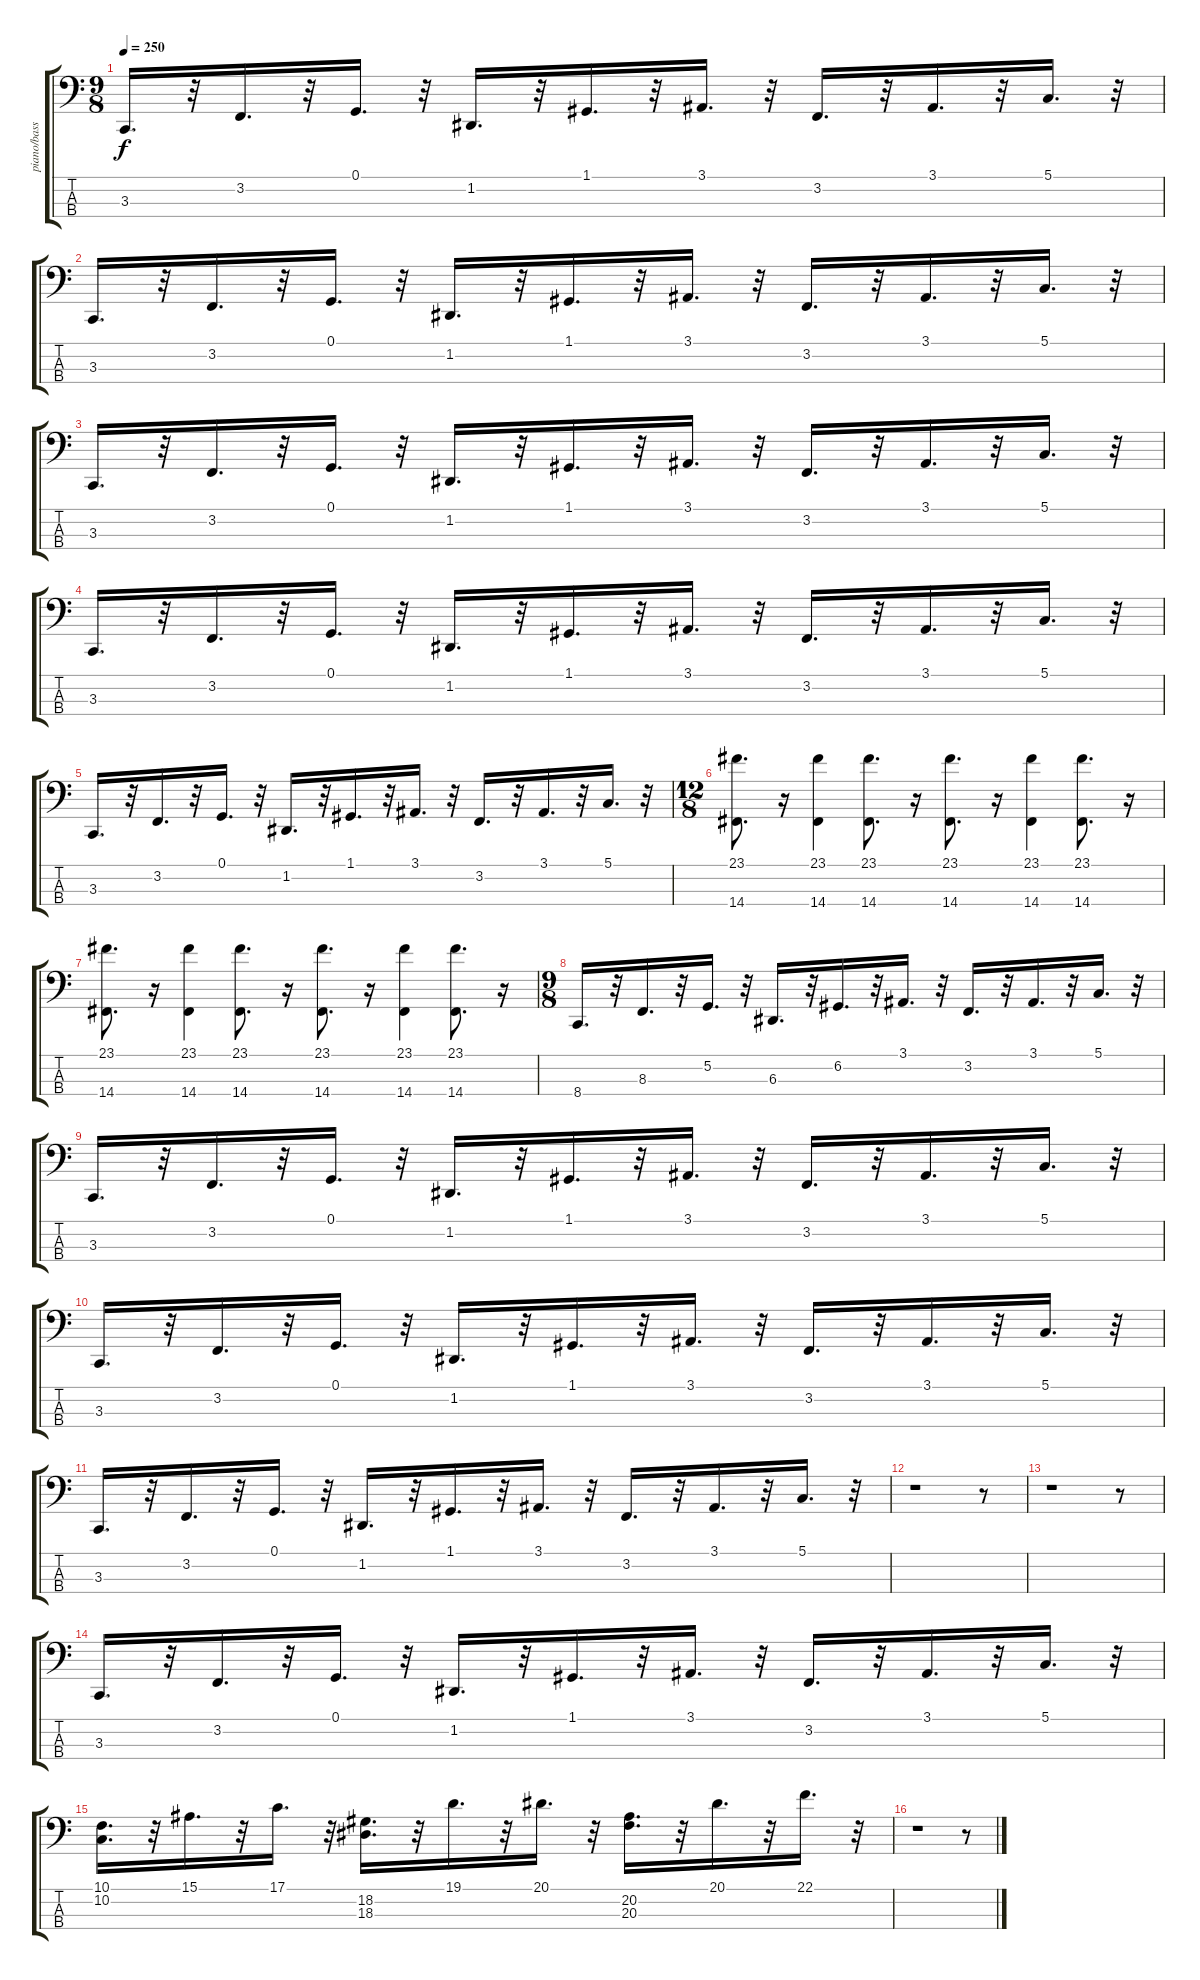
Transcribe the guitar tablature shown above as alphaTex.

\track ("piano/bass          " "piano/bass") {instrument percussiveorgan}
\staff {score tabs}
\tuning (G2 D2 A1 E1) {hide}
\ts (9 8)
\tempo 250
\clef f4
\ks c
3.3.16{d dy f} r.32 3.2.16{d} r.32 0.1.16{d} r.32 1.2.16{d} r.32 1.1.16{d} r.32 3.1.16{d} r.32 3.2.16{d} r.32 3.1.16{d} r.32 5.1.16{d} r.32 |
3.3.16{d} r.32 3.2.16{d} r.32 0.1.16{d} r.32 1.2.16{d} r.32 1.1.16{d} r.32 3.1.16{d} r.32 3.2.16{d} r.32 3.1.16{d} r.32 5.1.16{d} r.32 |
3.3.16{d} r.32 3.2.16{d} r.32 0.1.16{d} r.32 1.2.16{d} r.32 1.1.16{d} r.32 3.1.16{d} r.32 3.2.16{d} r.32 3.1.16{d} r.32 5.1.16{d} r.32 |
3.3.16{d} r.32 3.2.16{d} r.32 0.1.16{d} r.32 1.2.16{d} r.32 1.1.16{d} r.32 3.1.16{d} r.32 3.2.16{d} r.32 3.1.16{d} r.32 5.1.16{d} r.32 |
3.3.16{d} r.32 3.2.16{d} r.32 0.1.16{d} r.32 1.2.16{d} r.32 1.1.16{d} r.32 3.1.16{d} r.32 3.2.16{d} r.32 3.1.16{d} r.32 5.1.16{d} r.32 |
\ts (12 8)
(23.1 14.4).8{d} r.16 (23.1 14.4).4 (23.1 14.4).8{d} r.16 (23.1 14.4).8{d} r.16 (23.1 14.4).4 (23.1 14.4).8{d} r.16 |
(23.1 14.4).8{d} r.16 (23.1 14.4).4 (23.1 14.4).8{d} r.16 (23.1 14.4).8{d} r.16 (23.1 14.4).4 (23.1 14.4).8{d} r.16 |
\ts (9 8)
8.4.16{d} r.32 8.3.16{d} r.32 5.2.16{d} r.32 6.3.16{d} r.32 6.2.16{d} r.32 3.1.16{d} r.32 3.2.16{d} r.32 3.1.16{d} r.32 5.1.16{d} r.32 |
3.3.16{d} r.32 3.2.16{d} r.32 0.1.16{d} r.32 1.2.16{d} r.32 1.1.16{d} r.32 3.1.16{d} r.32 3.2.16{d} r.32 3.1.16{d} r.32 5.1.16{d} r.32 |
3.3.16{d} r.32 3.2.16{d} r.32 0.1.16{d} r.32 1.2.16{d} r.32 1.1.16{d} r.32 3.1.16{d} r.32 3.2.16{d} r.32 3.1.16{d} r.32 5.1.16{d} r.32 |
3.3.16{d} r.32 3.2.16{d} r.32 0.1.16{d} r.32 1.2.16{d} r.32 1.1.16{d} r.32 3.1.16{d} r.32 3.2.16{d} r.32 3.1.16{d} r.32 5.1.16{d} r.32 |
r.1 r.8 |
r.1 r.8 |
3.3.16{d} r.32 3.2.16{d} r.32 0.1.16{d} r.32 1.2.16{d} r.32 1.1.16{d} r.32 3.1.16{d} r.32 3.2.16{d} r.32 3.1.16{d} r.32 5.1.16{d} r.32 |
(10.1 10.2).16{d} r.32 15.1.16{d} r.32 17.1.16{d} r.32 (18.2 18.3).16{d} r.32 19.1.16{d} r.32 20.1.16{d} r.32 (20.2 20.3).16{d} r.32 20.1.16{d} r.32 22.1.16{d} r.32 |
r.1 r.8
